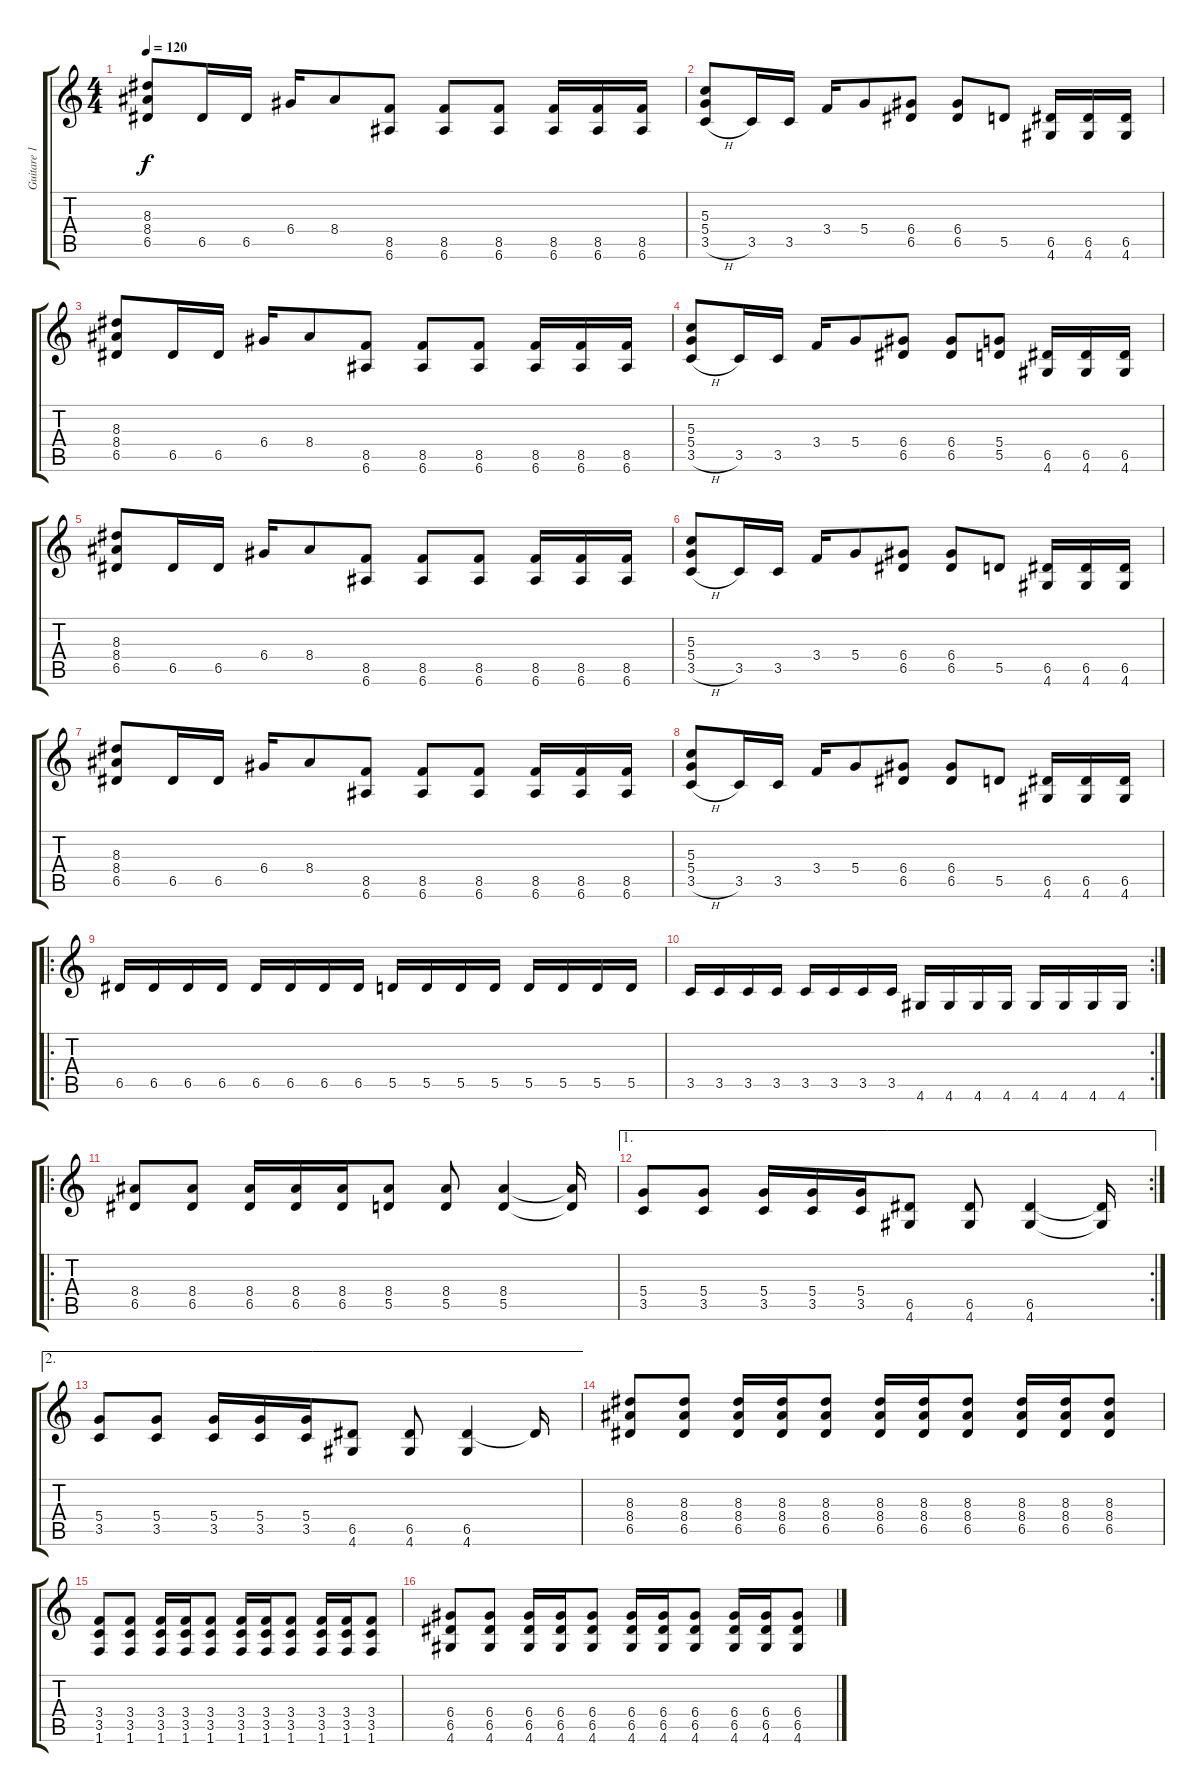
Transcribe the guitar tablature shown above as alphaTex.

\track ("Guitare 1" "Guitare 1") {instrument distortionguitar}
\staff {score tabs}
\tuning (E4 B3 G3 D3 A2 E2) {hide}
\ts (4 4)
\tempo 120
\clef g2
\ks c
(8.3 8.4 6.5).8{dy f instrument distortionguitar} 6.5.16 6.5.16 6.4.16 8.4.8 (8.5 6.6).8 (8.5 6.6).8 (8.5 6.6).8 (8.5 6.6).16 (8.5 6.6).16 (8.5 6.6).16 |
(5.3 5.4 3.5{h}).8 3.5.16 3.5.16 3.4.16 5.4.8 (6.4 6.5).8 (6.4 6.5).8 5.5.8 (6.5 4.6).16 (6.5 4.6).16 (6.5 4.6).16 |
(8.3 8.4 6.5).8 6.5.16 6.5.16 6.4.16 8.4.8 (8.5 6.6).8 (8.5 6.6).8 (8.5 6.6).8 (8.5 6.6).16 (8.5 6.6).16 (8.5 6.6).16 |
(5.3 5.4 3.5{h}).8 3.5.16 3.5.16 3.4.16 5.4.8 (6.4 6.5).8 (6.4 6.5).8 (5.4 5.5).8 (6.5 4.6).16 (6.5 4.6).16 (6.5 4.6).16 |
(8.3 8.4 6.5).8 6.5.16 6.5.16 6.4.16 8.4.8 (8.5 6.6).8 (8.5 6.6).8 (8.5 6.6).8 (8.5 6.6).16 (8.5 6.6).16 (8.5 6.6).16 |
(5.3 5.4 3.5{h}).8 3.5.16 3.5.16 3.4.16 5.4.8 (6.4 6.5).8 (6.4 6.5).8 5.5.8 (6.5 4.6).16 (6.5 4.6).16 (6.5 4.6).16 |
(8.3 8.4 6.5).8 6.5.16 6.5.16 6.4.16 8.4.8 (8.5 6.6).8 (8.5 6.6).8 (8.5 6.6).8 (8.5 6.6).16 (8.5 6.6).16 (8.5 6.6).16 |
(5.3 5.4 3.5{h}).8 3.5.16 3.5.16 3.4.16 5.4.8 (6.4 6.5).8 (6.4 6.5).8 5.5.8 (6.5 4.6).16 (6.5 4.6).16 (6.5 4.6).16 |
\ro
6.5.16 6.5.16 6.5.16 6.5.16 6.5.16 6.5.16 6.5.16 6.5.16 5.5.16 5.5.16 5.5.16 5.5.16 5.5.16 5.5.16 5.5.16 5.5.16 |
\rc 2
3.5.16 3.5.16 3.5.16 3.5.16 3.5.16 3.5.16 3.5.16 3.5.16 4.6.16 4.6.16 4.6.16 4.6.16 4.6.16 4.6.16 4.6.16 4.6.16 |
\ro
(8.4 6.5).8 (8.4 6.5).8 (8.4 6.5).16 (8.4 6.5).16 (8.4 6.5).16 (8.4 5.5).8 (8.4 5.5).8 (8.4 5.5).4 (8.4{t} 5.5{t}).16 |
\ae 1
\rc 2
(5.4 3.5).8 (5.4 3.5).8 (5.4 3.5).16 (5.4 3.5).16 (5.4 3.5).16 (6.5 4.6).8 (6.5 4.6).8 (6.5 4.6).4 (6.5{t} 4.6{t}).16 |
\ae 2
(5.4 3.5).8 (5.4 3.5).8 (5.4 3.5).16 (5.4 3.5).16 (5.4 3.5).16 (6.5 4.6).8 (6.5 4.6).8 (6.5 4.6).4 6.5{t}.16 |
(8.3 8.4 6.5).8 (8.3 8.4 6.5).8 (8.3 8.4 6.5).16 (8.3 8.4 6.5).16 (8.3 8.4 6.5).8 (8.3 8.4 6.5).16 (8.3 8.4 6.5).16 (8.3 8.4 6.5).8 (8.3 8.4 6.5).16 (8.3 8.4 6.5).16 (8.3 8.4 6.5).8 |
(3.4 3.5 1.6).8 (3.4 3.5 1.6).8 (3.4 3.5 1.6).16 (3.4 3.5 1.6).16 (3.4 3.5 1.6).8 (3.4 3.5 1.6).16 (3.4 3.5 1.6).16 (3.4 3.5 1.6).8 (3.4 3.5 1.6).16 (3.4 3.5 1.6).16 (3.4 3.5 1.6).8 |
(6.4 6.5 4.6).8 (6.4 6.5 4.6).8 (6.4 6.5 4.6).16 (6.4 6.5 4.6).16 (6.4 6.5 4.6).8 (6.4 6.5 4.6).16 (6.4 6.5 4.6).16 (6.4 6.5 4.6).8 (6.4 6.5 4.6).16 (6.4 6.5 4.6).16 (6.4 6.5 4.6).8
